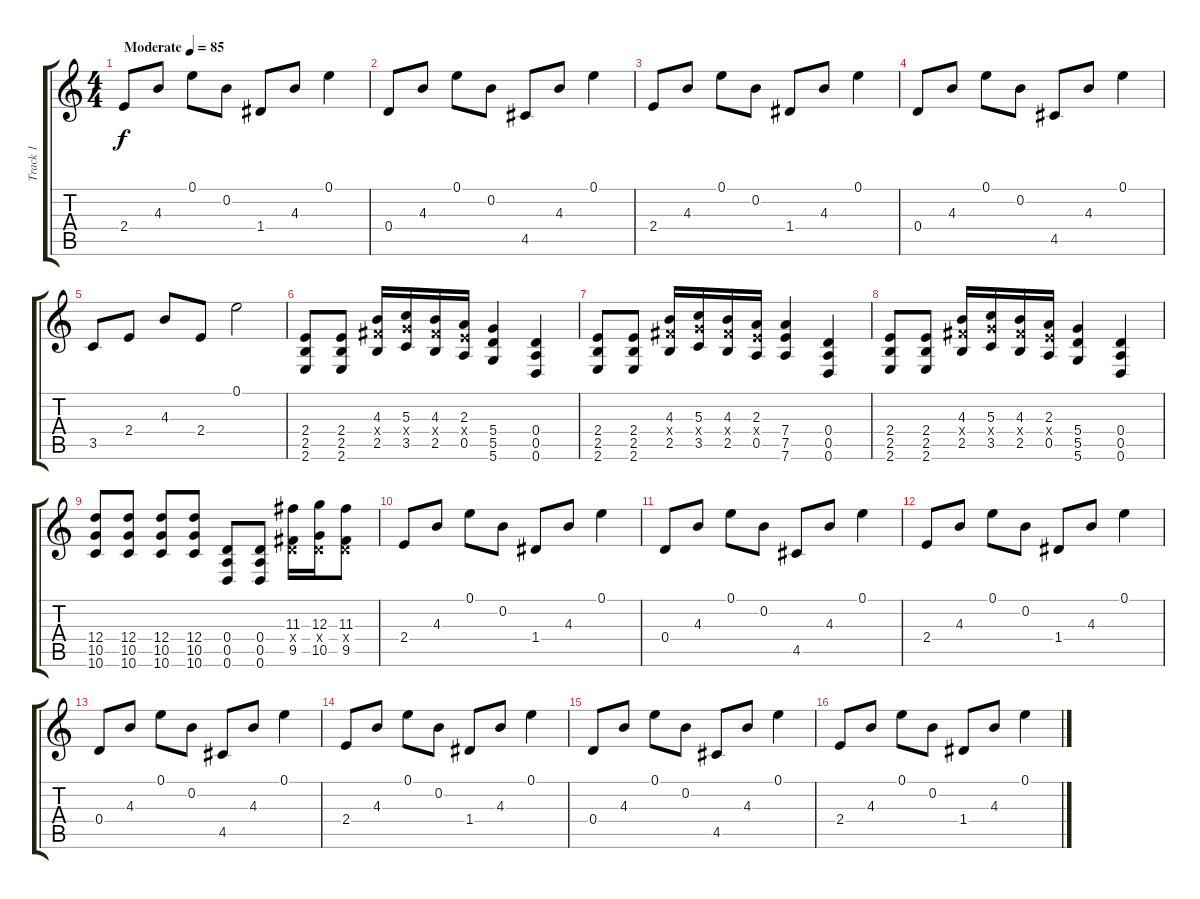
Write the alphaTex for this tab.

\track ("Track 1" "Track 1") {instrument electricguitarclean}
\staff {score tabs}
\tuning (E4 B3 G3 D3 A2 D2) {hide}
\ts (4 4)
\tempo (85 "Moderate")
\clef g2
\ks c
2.4.8{lyrics (0 "") lyrics (1 "") lyrics (2 "") lyrics (3 "") lyrics (4 "") dy f instrument electricguitarclean} 4.3.8 0.1.8 0.2.8 1.4.8 4.3.8 0.1.4 |
0.4.8 4.3.8 0.1.8 0.2.8 4.5.8 4.3.8 0.1.4 |
2.4.8 4.3.8 0.1.8 0.2.8 1.4.8 4.3.8 0.1.4 |
0.4.8 4.3.8 0.1.8 0.2.8 4.5.8 4.3.8 0.1.4 |
3.5.8 2.4.8 4.3.8 2.4.8 0.1.2 |
(2.4 2.5 2.6).8{instrument distortionguitar} (2.4 2.5 2.6).8 (4.3 4.4{x} 2.5).16 (5.3 5.4{x} 3.5).16 (4.3 4.4{x} 2.5).16 (2.3 2.4{x} 0.5).16 (5.4 5.5 5.6).4 (0.4 0.5 0.6).4 |
(2.4 2.5 2.6).8 (2.4 2.5 2.6).8 (4.3 4.4{x} 2.5).16 (5.3 5.4{x} 3.5).16 (4.3 4.4{x} 2.5).16 (2.3 2.4{x} 0.5).16 (7.4 7.5 7.6).4 (0.4 0.5 0.6).4 |
(2.4 2.5 2.6).8 (2.4 2.5 2.6).8 (4.3 4.4{x} 2.5).16 (5.3 5.4{x} 3.5).16 (4.3 4.4{x} 2.5).16 (2.3 2.4{x} 0.5).16 (5.4 5.5 5.6).4 (0.4 0.5 0.6).4 |
(12.4 10.5 10.6).8 (12.4 10.5 10.6).8 (12.4 10.5 10.6).8 (12.4 10.5 10.6).8 (0.4 0.5 0.6).8 (0.4 0.5 0.6).8 (11.3 0.4{x} 9.5).16 (12.3 0.4{x} 10.5).16 (11.3 0.4{x} 9.5).8 |
2.4.8{volume 3 instrument electricguitarclean} 4.3.8 0.1.8 0.2.8 1.4.8 4.3.8 0.1.4 |
0.4.8 4.3.8 0.1.8 0.2.8 4.5.8 4.3.8 0.1.4 |
2.4.8 4.3.8 0.1.8 0.2.8 1.4.8 4.3.8 0.1.4 |
0.4.8 4.3.8 0.1.8 0.2.8 4.5.8 4.3.8 0.1.4 |
2.4.8 4.3.8 0.1.8 0.2.8 1.4.8 4.3.8 0.1.4 |
0.4.8 4.3.8 0.1.8 0.2.8 4.5.8 4.3.8 0.1.4 |
2.4.8 4.3.8 0.1.8 0.2.8 1.4.8 4.3.8 0.1.4
